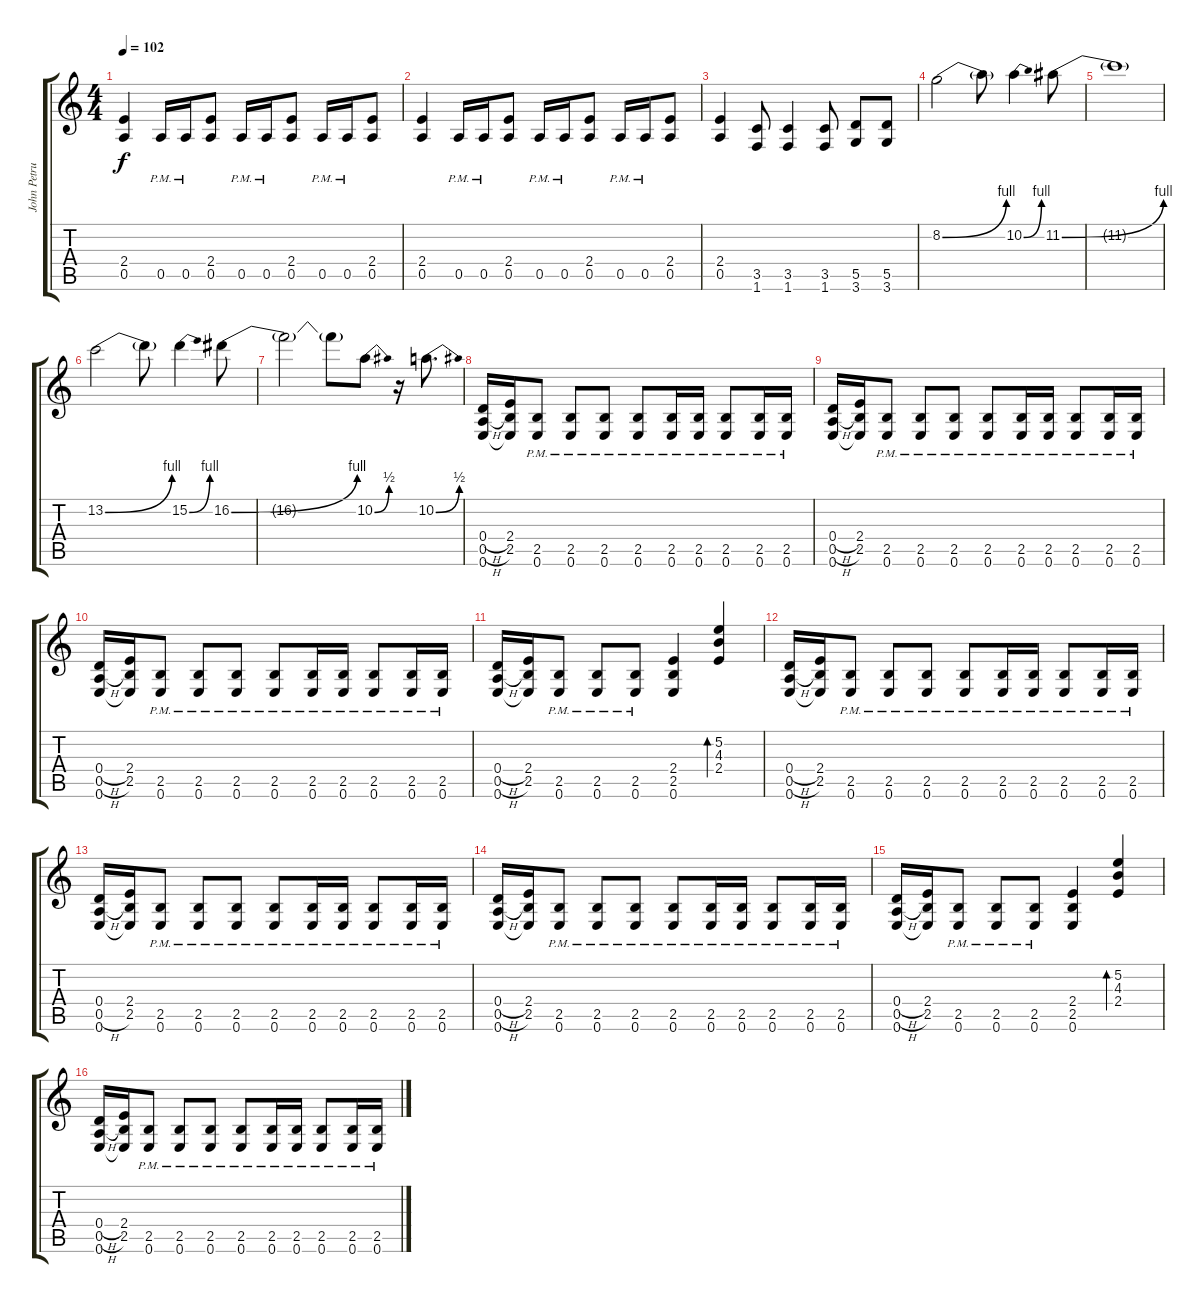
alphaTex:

\track ("John Petrucci Electric Guitar Left" "John Petru") {instrument distortionguitar}
\staff {score tabs}
\tuning (E4 B3 G3 D3 A2 E2) {hide}
\ts (4 4)
\tempo 102
\clef g2
\ks c
(2.4 0.5).4{dy f} 0.5{pm}.16 0.5{pm}.16 (2.4 0.5).8 0.5{pm}.16 0.5{pm}.16 (2.4 0.5).8 0.5{pm}.16 0.5{pm}.16 (2.4 0.5).8 |
(2.4 0.5).4 0.5{pm}.16 0.5{pm}.16 (2.4 0.5).8 0.5{pm}.16 0.5{pm}.16 (2.4 0.5).8 0.5{pm}.16 0.5{pm}.16 (2.4 0.5).8 |
(2.4 0.5).4 (3.5 1.6).8 (3.5 1.6).4 (3.5 1.6).8 (5.5 3.6).8 (5.5 3.6).8 |
8.2{be (bend 0 0 60 4)}.2 8.2{t}.8 10.2{be (bend 0 0 60 4)}.4 11.2{be (bend 0 0 60 4)}.8 |
11.2{t}.1 |
13.2{be (bend 0 0 60 4)}.2 13.2{t}.8 15.2{be (bend 0 0 60 4)}.4 16.2{be (bend 0 0 60 4)}.8 |
16.2{t}.2 16.2{t}.8 10.2{be (bend 0 0 60 2)}.8 r.16 10.2{be (bend 0 0 60 2)}.8{d} |
(0.4{h} 0.5{h} 0.6).16 (2.4 2.5 0.6{t}).16 (2.5{pm} 0.6{pm}).8 (2.5{pm} 0.6{pm}).8 (2.5{pm} 0.6{pm}).8 (2.5{pm} 0.6{pm}).8 (2.5{pm} 0.6{pm}).16 (2.5{pm} 0.6{pm}).16 (2.5{pm} 0.6{pm}).8 (2.5{pm} 0.6{pm}).16 (2.5{pm} 0.6{pm}).16 |
(0.4{h} 0.5{h} 0.6).16 (2.4 2.5 0.6{t}).16 (2.5{pm} 0.6{pm}).8 (2.5{pm} 0.6{pm}).8 (2.5{pm} 0.6{pm}).8 (2.5{pm} 0.6{pm}).8 (2.5{pm} 0.6{pm}).16 (2.5{pm} 0.6{pm}).16 (2.5{pm} 0.6{pm}).8 (2.5{pm} 0.6{pm}).16 (2.5{pm} 0.6{pm}).16 |
(0.4{h} 0.5{h} 0.6).16 (2.4 2.5 0.6{t}).16 (2.5{pm} 0.6{pm}).8 (2.5{pm} 0.6{pm}).8 (2.5{pm} 0.6{pm}).8 (2.5{pm} 0.6{pm}).8 (2.5{pm} 0.6{pm}).16 (2.5{pm} 0.6{pm}).16 (2.5{pm} 0.6{pm}).8 (2.5{pm} 0.6{pm}).16 (2.5{pm} 0.6{pm}).16 |
(0.4{h} 0.5{h} 0.6).16 (2.4 2.5 0.6{t}).16 (2.5{pm} 0.6{pm}).8 (2.5{pm} 0.6{pm}).8 (2.5{pm} 0.6{pm}).8 (2.4 2.5 0.6).4 (5.2 4.3 2.4).4{bd 60} |
(0.4{h} 0.5{h} 0.6).16 (2.4 2.5 0.6{t}).16 (2.5{pm} 0.6{pm}).8 (2.5{pm} 0.6{pm}).8 (2.5{pm} 0.6{pm}).8 (2.5{pm} 0.6{pm}).8 (2.5{pm} 0.6{pm}).16 (2.5{pm} 0.6{pm}).16 (2.5{pm} 0.6{pm}).8 (2.5{pm} 0.6{pm}).16 (2.5{pm} 0.6{pm}).16 |
(0.4 0.5{h} 0.6).16 (2.4 2.5 0.6{t}).16 (2.5{pm} 0.6{pm}).8 (2.5{pm} 0.6{pm}).8 (2.5{pm} 0.6{pm}).8 (2.5{pm} 0.6{pm}).8 (2.5{pm} 0.6{pm}).16 (2.5{pm} 0.6{pm}).16 (2.5{pm} 0.6{pm}).8 (2.5{pm} 0.6{pm}).16 (2.5{pm} 0.6{pm}).16 |
(0.4{h} 0.5{h} 0.6).16 (2.4 2.5 0.6{t}).16 (2.5{pm} 0.6{pm}).8 (2.5{pm} 0.6{pm}).8 (2.5{pm} 0.6{pm}).8 (2.5{pm} 0.6{pm}).8 (2.5{pm} 0.6{pm}).16 (2.5{pm} 0.6{pm}).16 (2.5{pm} 0.6{pm}).8 (2.5{pm} 0.6{pm}).16 (2.5{pm} 0.6{pm}).16 |
(0.4{h} 0.5{h} 0.6).16 (2.4 2.5 0.6{t}).16 (2.5{pm} 0.6{pm}).8 (2.5{pm} 0.6{pm}).8 (2.5{pm} 0.6{pm}).8 (2.4 2.5 0.6).4 (5.2 4.3 2.4).4{bd 60} |
(0.4{h} 0.5{h} 0.6).16 (2.4 2.5 0.6{t}).16 (2.5{pm} 0.6{pm}).8 (2.5{pm} 0.6{pm}).8 (2.5{pm} 0.6{pm}).8 (2.5{pm} 0.6{pm}).8 (2.5{pm} 0.6{pm}).16 (2.5{pm} 0.6{pm}).16 (2.5{pm} 0.6{pm}).8 (2.5{pm} 0.6{pm}).16 (2.5{pm} 0.6{pm}).16
